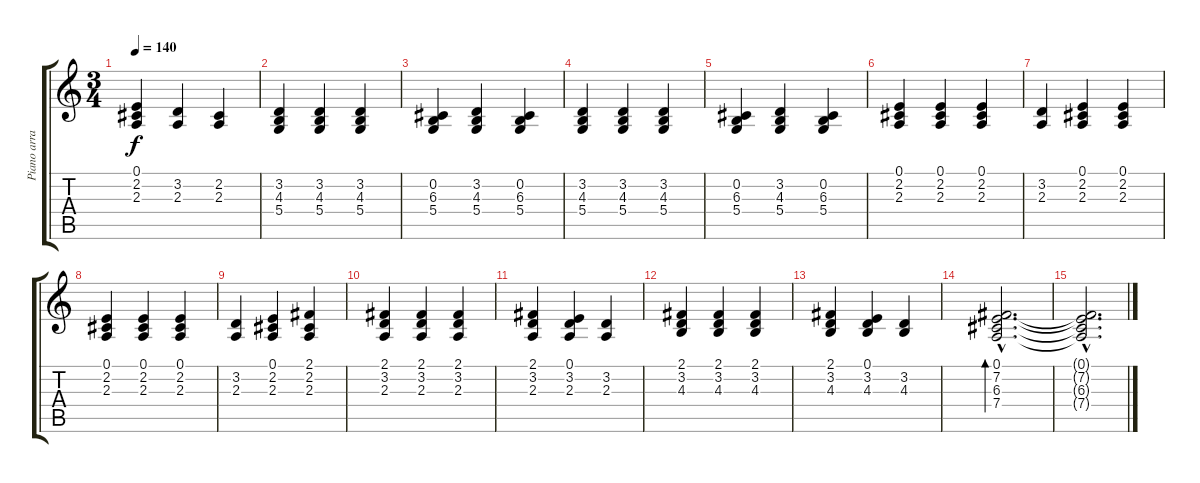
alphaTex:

\track ("Piano arrangé pour guitare" "Piano arra") {instrument acousticgrandpiano}
\staff {score tabs}
\tuning (E4 B3 G3 D3 A2 E2) {hide}
\ts (3 4)
\tempo 140
\clef g2
\ks c
(0.1 2.2 2.3).4{dy f} (3.2 2.3).4 (2.2 2.3).4 |
(3.2 4.3 5.4).4 (3.2 4.3 5.4).4 (3.2 4.3 5.4).4 |
(0.2 6.3 5.4).4 (3.2 4.3 5.4).4 (0.2 6.3 5.4).4 |
(3.2 4.3 5.4).4 (3.2 4.3 5.4).4 (3.2 4.3 5.4).4 |
(0.2 6.3 5.4).4 (3.2 4.3 5.4).4 (0.2 6.3 5.4).4 |
(0.1 2.2 2.3).4 (0.1 2.2 2.3).4 (0.1 2.2 2.3).4 |
(3.2 2.3).4 (0.1 2.2 2.3).4 (0.1 2.2 2.3).4 |
(0.1 2.2 2.3).4 (0.1 2.2 2.3).4 (0.1 2.2 2.3).4 |
(3.2 2.3).4 (0.1 2.2 2.3).4 (2.1 2.2 2.3).4 |
(2.1 3.2 2.3).4 (2.1 3.2 2.3).4 (2.1 3.2 2.3).4 |
(2.1 3.2 2.3).4 (0.1 3.2 2.3).4 (3.2 2.3).4 |
(2.1 3.2 4.3).4 (2.1 3.2 4.3).4 (2.1 3.2 4.3).4 |
(2.1 3.2 4.3).4 (0.1 3.2 4.3).4 (3.2 4.3).4 |
(0.1{hac} 7.2{hac} 6.3{hac} 7.4{hac}).2{d bd 480} |
(0.1{hac t} 7.2{hac t} 6.3{hac t} 7.4{hac t}).2{d}
